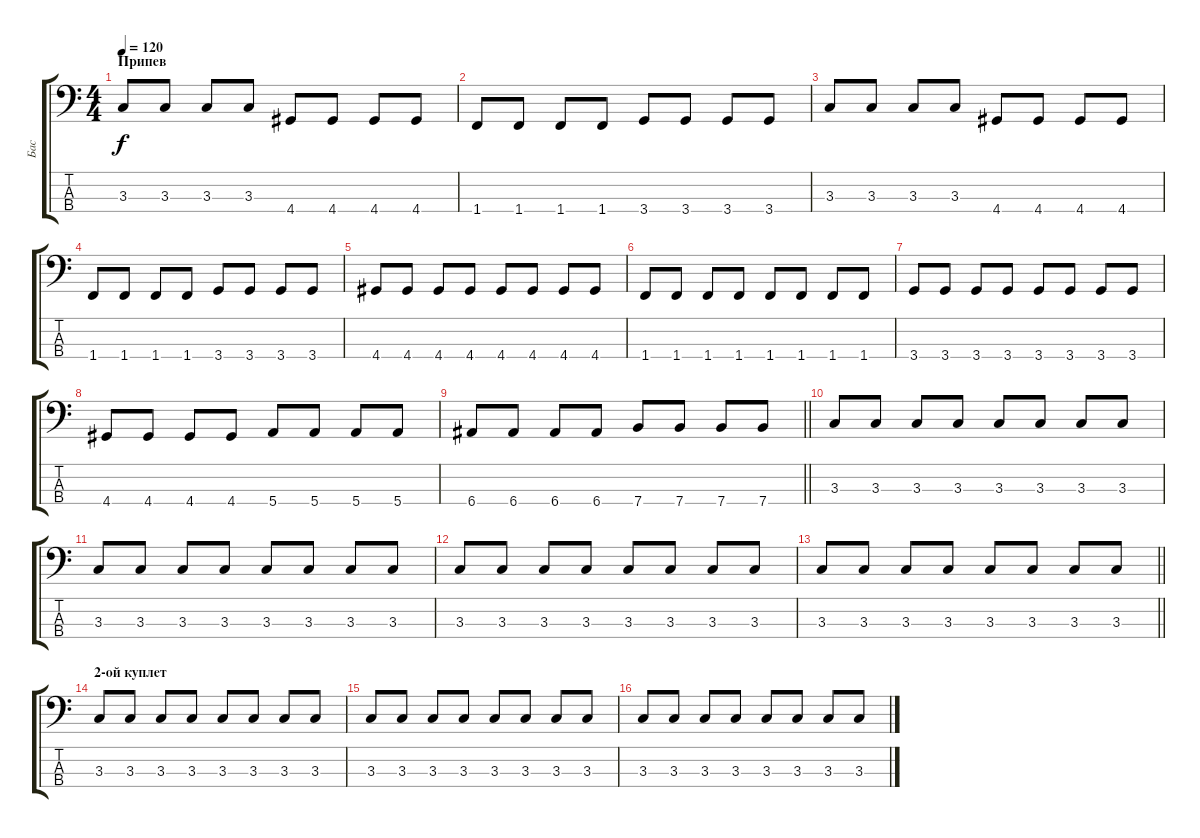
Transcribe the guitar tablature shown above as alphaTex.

\track ("Бас" "Бас") {instrument electricbasspick}
\staff {score tabs}
\tuning (G2 D2 A1 E1) {hide}
\ts (4 4)
\section ("" "Припев")
\tempo 120
\clef f4
\ks c
3.3.8{dy f} 3.3.8 3.3.8 3.3.8 4.4.8 4.4.8 4.4.8 4.4.8 |
1.4.8 1.4.8 1.4.8 1.4.8 3.4.8 3.4.8 3.4.8 3.4.8 |
3.3.8 3.3.8 3.3.8 3.3.8 4.4.8 4.4.8 4.4.8 4.4.8 |
1.4.8 1.4.8 1.4.8 1.4.8 3.4.8 3.4.8 3.4.8 3.4.8 |
4.4.8 4.4.8 4.4.8 4.4.8 4.4.8 4.4.8 4.4.8 4.4.8 |
1.4.8 1.4.8 1.4.8 1.4.8 1.4.8 1.4.8 1.4.8 1.4.8 |
3.4.8 3.4.8 3.4.8 3.4.8 3.4.8 3.4.8 3.4.8 3.4.8 |
4.4.8 4.4.8 4.4.8 4.4.8 5.4.8 5.4.8 5.4.8 5.4.8 |
\barLineRight lightlight
6.4.8 6.4.8 6.4.8 6.4.8 7.4.8 7.4.8 7.4.8 7.4.8 |
3.3.8 3.3.8 3.3.8 3.3.8 3.3.8 3.3.8 3.3.8 3.3.8 |
3.3.8 3.3.8 3.3.8 3.3.8 3.3.8 3.3.8 3.3.8 3.3.8 |
3.3.8 3.3.8 3.3.8 3.3.8 3.3.8 3.3.8 3.3.8 3.3.8 |
\barLineRight lightlight
3.3.8 3.3.8 3.3.8 3.3.8 3.3.8 3.3.8 3.3.8 3.3.8 |
\section ("" "2-ой куплет")
3.3.8 3.3.8 3.3.8 3.3.8 3.3.8 3.3.8 3.3.8 3.3.8 |
3.3.8 3.3.8 3.3.8 3.3.8 3.3.8 3.3.8 3.3.8 3.3.8 |
3.3.8 3.3.8 3.3.8 3.3.8 3.3.8 3.3.8 3.3.8 3.3.8
